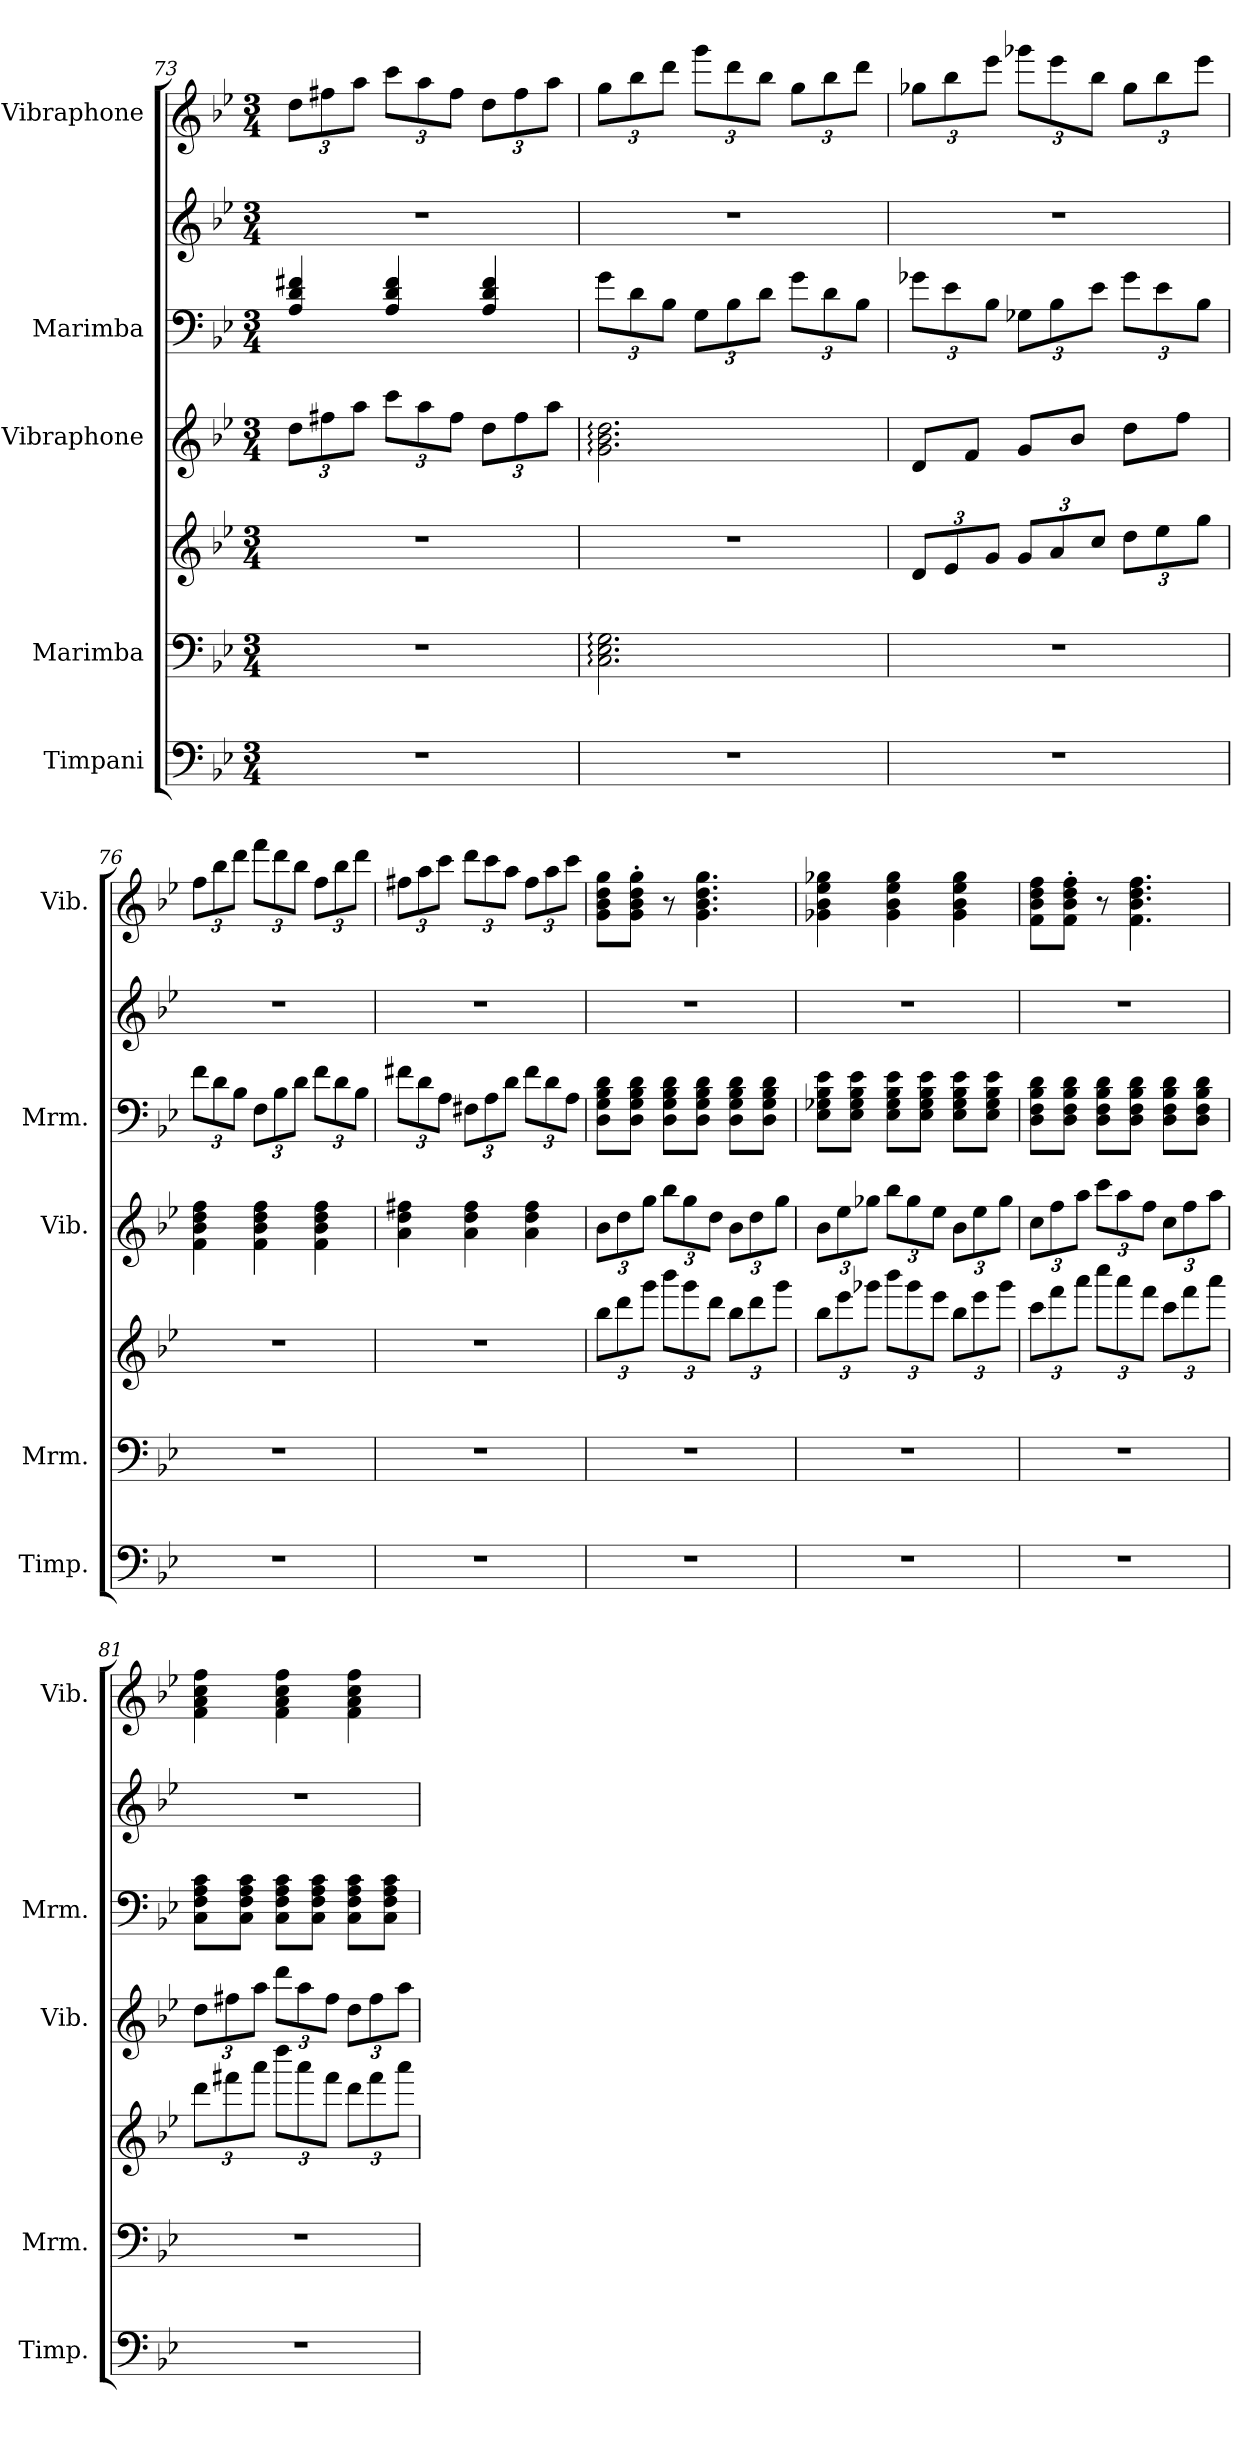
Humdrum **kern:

**kern	**kern	**kern	**kern	**kern	**kern	**kern
*part5	*part4	*part4	*part3	*part2	*part2	*part1
*staff7	*staff6	*staff5	*staff4	*staff3	*staff2	*staff1
*I"Timpani	*I"Marimba	*	*I"Vibraphone	*I"Marimba	*	*I"Vibraphone
*I'Timp.	*I'Mrm.	*	*I'Vib.	*I'Mrm.	*	*I'Vib.
*clefF4	*clefF4	*clefG2	*clefG2	*clefF4	*clefG2	*clefG2
*k[b-e-]	*k[b-e-]	*k[b-e-]	*k[b-e-]	*k[b-e-]	*k[b-e-]	*k[b-e-]
*B-:	*B-:	*B-:	*B-:	*B-:	*B-:	*B-:
*M3/4	*M3/4	*M3/4	*M3/4	*M3/4	*M3/4	*M3/4
*	*	*	*Xbrackettup	*	*	*Xbrackettup
=73	=73	=73	=73	=73	=73	=73
2.r	2.r	2.r	12dd\L	4A/ 4d/ 4f#X/	2.r	12dd\L
.	.	.	12ff#X\	.	.	12ff#X\
.	.	.	12aa\J	.	.	12aa\J
.	.	.	12ccc\L	4A/ 4d/ 4f#/	.	12ccc\L
.	.	.	12aa\	.	.	12aa\
.	.	.	12ff#\J	.	.	12ff#\J
.	.	.	12dd\L	4A/ 4d/ 4f#/	.	12dd\L
.	.	.	12ff#\	.	.	12ff#\
.	.	.	12aa\J	.	.	12aa\J
=74	=74	=74	=74	=74	=74	=74
*	*	*	*	*Xbrackettup	*	*
2.r	2.C\: 2.E-\: 2.G\:	2.r	2.g\: 2.b-\: 2.dd\:	12g\L	2.r	12gg\L
.	.	.	.	12d\	.	12bb-\
.	.	.	.	12B-\J	.	12ddd\J
.	.	.	.	12G\L	.	12ggg\L
.	.	.	.	12B-\	.	12ddd\
.	.	.	.	12d\J	.	12bb-\J
.	.	.	.	12g\L	.	12gg\L
.	.	.	.	12d\	.	12bb-\
.	.	.	.	12B-\J	.	12ddd\J
=75	=75	=75	=75	=75	=75	=75
*	*	*Xbrackettup	*	*	*	*
2.r	2.r	12d/L	8d/L	12g-X\L	2.r	12gg-X\L
.	.	12e-/	.	12e-\	.	12bb-\
.	.	.	8f/J	.	.	.
.	.	12g/J	.	12B-\J	.	12eee-\J
.	.	12g/L	8g/L	12G-X\L	.	12ggg-X\L
.	.	12a/	.	12B-\	.	12eee-\
.	.	.	8b-/J	.	.	.
.	.	12cc/J	.	12e-\J	.	12bb-\J
.	.	12dd\L	8dd\L	12g-\L	.	12gg-\L
.	.	12ee-\	.	12e-\	.	12bb-\
.	.	.	8ff\J	.	.	.
.	.	12gg\J	.	12B-\J	.	12eee-\J
!!LO:PB:g=z
=76	=76	=76	=76	=76	=76	=76
2.r	2.r	2.r	4f\ 4b-\ 4dd\ 4ff\	12f\L	2.r	12ff\L
.	.	.	.	12d\	.	12bb-\
.	.	.	.	12B-\J	.	12ddd\J
.	.	.	4f\ 4b-\ 4dd\ 4ff\	12F\L	.	12fff\L
.	.	.	.	12B-\	.	12ddd\
.	.	.	.	12d\J	.	12bb-\J
.	.	.	4f\ 4b-\ 4dd\ 4ff\	12f\L	.	12ff\L
.	.	.	.	12d\	.	12bb-\
.	.	.	.	12B-\J	.	12ddd\J
=77	=77	=77	=77	=77	=77	=77
2.r	2.r	2.r	4a\ 4dd\ 4ff#X\	12f#X\L	2.r	12ff#X\L
.	.	.	.	12d\	.	12aa\
.	.	.	.	12A\J	.	12ccc\J
.	.	.	4a\ 4dd\ 4ff#\	12F#X\L	.	12ddd\L
.	.	.	.	12A\	.	12ccc\
.	.	.	.	12d\J	.	12aa\J
.	.	.	4a\ 4dd\ 4ff#\	12f#\L	.	12ff#\L
.	.	.	.	12d\	.	12aa\
.	.	.	.	12A\J	.	12ccc\J
=78	=78	=78	=78	=78	=78	=78
2.r	2.r	12bb-\L	12b-\L	8D\ 8G\ 8B-\ 8d\L	2.r	8g\ 8b-\ 8dd\ 8gg\L
.	.	12ddd\	12dd\	.	.	.
.	.	.	.	8D\ 8G\ 8B-\ 8d\J	.	8g\' 8b-\' 8dd\' 8gg\'J
.	.	12ggg\J	12gg\J	.	.	.
.	.	12bbb-\L	12bb-\L	8D\ 8G\ 8B-\ 8d\L	.	8r
.	.	12ggg\	12gg\	.	.	.
.	.	.	.	8D\ 8G\ 8B-\ 8d\J	.	4.g\ 4.b-\ 4.dd\ 4.gg\
.	.	12ddd\J	12dd\J	.	.	.
.	.	12bb-\L	12b-\L	8D\ 8G\ 8B-\ 8d\L	.	.
.	.	12ddd\	12dd\	.	.	.
.	.	.	.	8D\ 8G\ 8B-\ 8d\J	.	.
.	.	12ggg\J	12gg\J	.	.	.
!!LO:PB:g=z
=79	=79	=79	=79	=79	=79	=79
2.r	2.r	12bb-\L	12b-\L	8E-\ 8G-X\ 8B-\ 8e-\L	2.r	4g-X\ 4b-\ 4ee-\ 4gg-X\
.	.	12eee-\	12ee-\	.	.	.
.	.	.	.	8E-\ 8G-\ 8B-\ 8e-\J	.	.
.	.	12ggg-X\J	12gg-X\J	.	.	.
.	.	12bbb-\L	12bb-\L	8E-\ 8G-\ 8B-\ 8e-\L	.	4g-\ 4b-\ 4ee-\ 4gg-\
.	.	12ggg-\	12gg-\	.	.	.
.	.	.	.	8E-\ 8G-\ 8B-\ 8e-\J	.	.
.	.	12eee-\J	12ee-\J	.	.	.
.	.	12bb-\L	12b-\L	8E-\ 8G-\ 8B-\ 8e-\L	.	4g-\ 4b-\ 4ee-\ 4gg-\
.	.	12eee-\	12ee-\	.	.	.
.	.	.	.	8E-\ 8G-\ 8B-\ 8e-\J	.	.
.	.	12ggg-\J	12gg-\J	.	.	.
=80	=80	=80	=80	=80	=80	=80
2.r	2.r	12ccc\L	12cc\L	8D\ 8F\ 8B-\ 8d\L	2.r	8f\ 8b-\ 8dd\ 8ff\L
.	.	12fff\	12ff\	.	.	.
.	.	.	.	8D\ 8F\ 8B-\ 8d\J	.	8f\' 8b-\' 8dd\' 8ff\'J
.	.	12aaa\J	12aa\J	.	.	.
.	.	12cccc\L	12ccc\L	8D\ 8F\ 8B-\ 8d\L	.	8r
.	.	12aaa\	12aa\	.	.	.
.	.	.	.	8D\ 8F\ 8B-\ 8d\J	.	4.f\ 4.b-\ 4.dd\ 4.ff\
.	.	12fff\J	12ff\J	.	.	.
.	.	12ccc\L	12cc\L	8D\ 8F\ 8B-\ 8d\L	.	.
.	.	12fff\	12ff\	.	.	.
.	.	.	.	8D\ 8F\ 8B-\ 8d\J	.	.
.	.	12aaa\J	12aa\J	.	.	.
=81	=81	=81	=81	=81	=81	=81
2.r	2.r	12ddd\L	12dd\L	8C\ 8F\ 8A\ 8c\L	2.r	4f\ 4a\ 4cc\ 4ff\
.	.	12fff#X\	12ff#X\	.	.	.
.	.	.	.	8C\ 8F\ 8A\ 8c\J	.	.
.	.	12aaa\J	12aa\J	.	.	.
.	.	12dddd\L	12ddd\L	8C\ 8F\ 8A\ 8c\L	.	4f\ 4a\ 4cc\ 4ff\
.	.	12aaa\	12aa\	.	.	.
.	.	.	.	8C\ 8F\ 8A\ 8c\J	.	.
.	.	12fff#\J	12ff#\J	.	.	.
.	.	12ddd\L	12dd\L	8C\ 8F\ 8A\ 8c\L	.	4f\ 4a\ 4cc\ 4ff\
.	.	12fff#\	12ff#\	.	.	.
.	.	.	.	8C\ 8F\ 8A\ 8c\J	.	.
.	.	12aaa\J	12aa\J	.	.	.
=	=	=	=	=	=	=
*-	*-	*-	*-	*-	*-	*-
